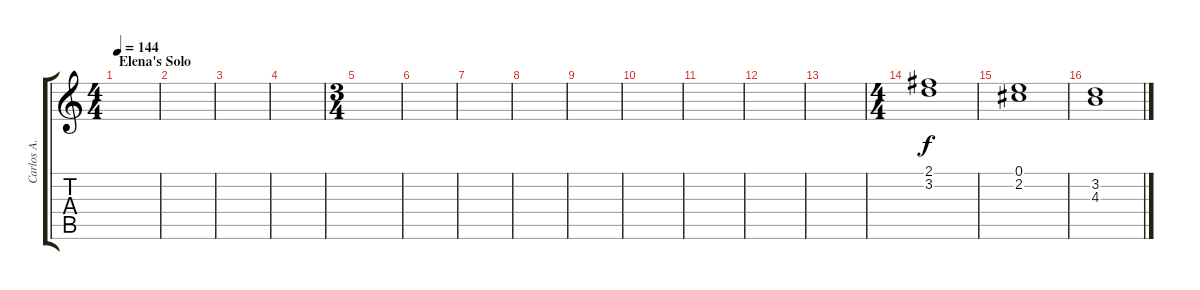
\track ("Carlos A." "Carlos A.") {instrument overdrivenguitar}
\staff {score tabs}
\tuning (E4 B3 G3 D3 A2 E2) {hide}
\ts (4 4)
\section ("" "Elena's Solo")
\tempo 144
\clef g2
\ks c
|
|
|
|
\ts (3 4)
|
|
|
|
|
|
|
|
|
\ts (4 4)
(2.1 3.2).1 |
(0.1 2.2).1 |
(3.2 4.3).1
